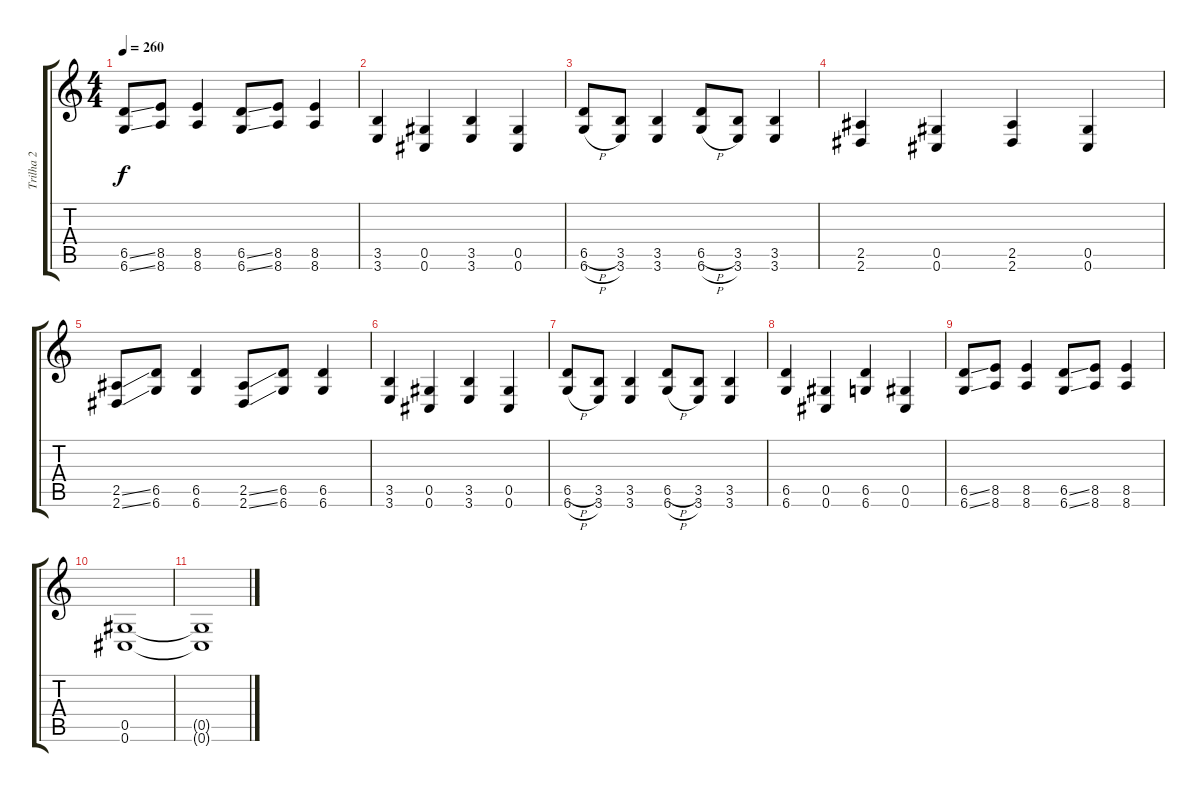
\track ("Trilha 2" "Trilha 2") {instrument overdrivenguitar}
\staff {score tabs}
\tuning (Eb4 Bb3 Gb3 Db3 Ab2 Db2) {hide}
\ts (4 4)
\tempo 260
\clef g2
\ks c
(6.5{ss} 6.6{ss}).8{dy f} (8.5 8.6).8 (8.5 8.6).4 (6.5{ss} 6.6{ss}).8 (8.5 8.6).8 (8.5 8.6).4 |
(3.5 3.6).4 (0.5 0.6).4 (3.5 3.6).4 (0.5 0.6).4 |
(6.5{h} 6.6{h}).8 (3.5 3.6).8 (3.5 3.6).4 (6.5{h} 6.6{h}).8 (3.5 3.6).8 (3.5 3.6).4 |
(2.5 2.6).4 (0.5 0.6).4 (2.5 2.6).4 (0.5 0.6).4 |
(2.5{ss} 2.6{ss}).8 (6.5 6.6).8 (6.5 6.6).4 (2.5{ss} 2.6{ss}).8 (6.5 6.6).8 (6.5 6.6).4 |
(3.5 3.6).4 (0.5 0.6).4 (3.5 3.6).4 (0.5 0.6).4 |
(6.5{h} 6.6{h}).8 (3.5 3.6).8 (3.5 3.6).4 (6.5{h} 6.6{h}).8 (3.5 3.6).8 (3.5 3.6).4 |
(6.5 6.6).4 (0.5 0.6).4 (6.5 6.6).4 (0.5 0.6).4 |
(6.5{ss} 6.6{ss}).8 (8.5 8.6).8 (8.5 8.6).4 (6.5{ss} 6.6{ss}).8 (8.5 8.6).8 (8.5 8.6).4 |
(0.5 0.6).1 |
(0.5{t} 0.6{t}).1
